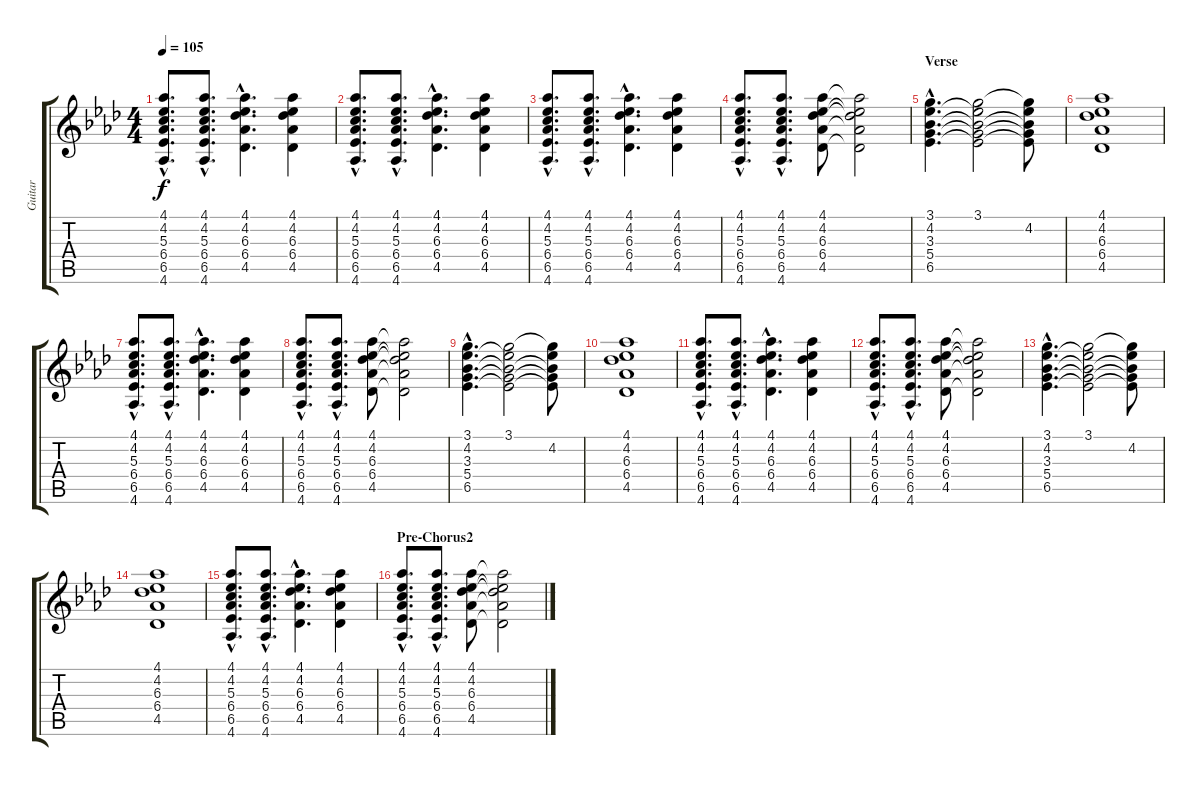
\track ("Guitar" "Guitar") {instrument acousticguitarsteel}
\staff {score tabs}
\tuning (E4 B3 G3 D3 A2 E2) {hide}
\ts (4 4)
\tempo 105
\clef g2
\ks ab
(4.1{hac} 4.2{hac} 5.3{hac} 6.4{hac} 6.5{hac} 4.6{hac}).8{d dy f} (4.1{hac} 4.2{hac} 5.3{hac} 6.4{hac} 6.5{hac} 4.6{hac}).8{d} (4.1{hac} 4.2{hac} 6.3{hac} 6.4{hac} 4.5{hac}).4{d} (4.1 4.2 6.3 6.4 4.5).4 |
(4.1{hac} 4.2{hac} 5.3{hac} 6.4{hac} 6.5{hac} 4.6{hac}).8{d} (4.1{hac} 4.2{hac} 5.3{hac} 6.4{hac} 6.5{hac} 4.6{hac}).8{d} (4.1{hac} 4.2{hac} 6.3{hac} 6.4{hac} 4.5{hac}).4{d} (4.1 4.2 6.3 6.4 4.5).4 |
(4.1{hac} 4.2{hac} 5.3{hac} 6.4{hac} 6.5{hac} 4.6{hac}).8{d} (4.1{hac} 4.2{hac} 5.3{hac} 6.4{hac} 6.5{hac} 4.6{hac}).8{d} (4.1{hac} 4.2{hac} 6.3{hac} 6.4{hac} 4.5{hac}).4{d} (4.1 4.2 6.3 6.4 4.5).4 |
(4.1{hac} 4.2{hac} 5.3{hac} 6.4{hac} 6.5{hac} 4.6{hac}).8{d} (4.1{hac} 4.2{hac} 5.3{hac} 6.4{hac} 6.5{hac} 4.6{hac}).8{d} (4.1 4.2 6.3 6.4 4.5).8 (4.1{t} 4.2{t} 6.3{t} 6.4{t} 4.5{t}).2 |
\section ("" "Verse")
(3.1{hac} 4.2{hac} 3.3{hac} 5.4{hac} 6.5{hac}).4{d} (3.1 4.2{t} 3.3{t} 5.4{t} 6.5{t}).2 (3.1{t} 4.2 3.3{t} 5.4{t} 6.5{t}).8 |
(4.1 4.2 6.3 6.4 4.5).1 |
(4.1{hac} 4.2{hac} 5.3{hac} 6.4{hac} 6.5{hac} 4.6{hac}).8{d} (4.1{hac} 4.2{hac} 5.3{hac} 6.4{hac} 6.5{hac} 4.6{hac}).8{d} (4.1{hac} 4.2{hac} 6.3{hac} 6.4{hac} 4.5{hac}).4{d} (4.1 4.2 6.3 6.4 4.5).4 |
(4.1{hac} 4.2{hac} 5.3{hac} 6.4{hac} 6.5{hac} 4.6{hac}).8{d} (4.1{hac} 4.2{hac} 5.3{hac} 6.4{hac} 6.5{hac} 4.6{hac}).8{d} (4.1 4.2 6.3 6.4 4.5).8 (4.1{t} 4.2{t} 6.3{t} 6.4{t} 4.5{t}).2 |
(3.1{hac} 4.2{hac} 3.3{hac} 5.4{hac} 6.5{hac}).4{d} (3.1 4.2{t} 3.3{t} 5.4{t} 6.5{t}).2 (3.1{t} 4.2 3.3{t} 5.4{t} 6.5{t}).8 |
(4.1 4.2 6.3 6.4 4.5).1 |
(4.1{hac} 4.2{hac} 5.3{hac} 6.4{hac} 6.5{hac} 4.6{hac}).8{d} (4.1{hac} 4.2{hac} 5.3{hac} 6.4{hac} 6.5{hac} 4.6{hac}).8{d} (4.1{hac} 4.2{hac} 6.3{hac} 6.4{hac} 4.5{hac}).4{d} (4.1 4.2 6.3 6.4 4.5).4 |
(4.1{hac} 4.2{hac} 5.3{hac} 6.4{hac} 6.5{hac} 4.6{hac}).8{d} (4.1{hac} 4.2{hac} 5.3{hac} 6.4{hac} 6.5{hac} 4.6{hac}).8{d} (4.1 4.2 6.3 6.4 4.5).8 (4.1{t} 4.2{t} 6.3{t} 6.4{t} 4.5{t}).2 |
(3.1{hac} 4.2{hac} 3.3{hac} 5.4{hac} 6.5{hac}).4{d} (3.1 4.2{t} 3.3{t} 5.4{t} 6.5{t}).2 (3.1{t} 4.2 3.3{t} 5.4{t} 6.5{t}).8 |
(4.1 4.2 6.3 6.4 4.5).1 |
(4.1{hac} 4.2{hac} 5.3{hac} 6.4{hac} 6.5{hac} 4.6{hac}).8{d} (4.1{hac} 4.2{hac} 5.3{hac} 6.4{hac} 6.5{hac} 4.6{hac}).8{d} (4.1{hac} 4.2{hac} 6.3{hac} 6.4{hac} 4.5{hac}).4{d} (4.1 4.2 6.3 6.4 4.5).4 |
\section ("" "Pre-Chorus2")
(4.1{hac} 4.2{hac} 5.3{hac} 6.4{hac} 6.5{hac} 4.6{hac}).8{d} (4.1{hac} 4.2{hac} 5.3{hac} 6.4{hac} 6.5{hac} 4.6{hac}).8{d} (4.1 4.2 6.3 6.4 4.5).8 (4.1{t} 4.2{t} 6.3{t} 6.4{t} 4.5{t}).2
